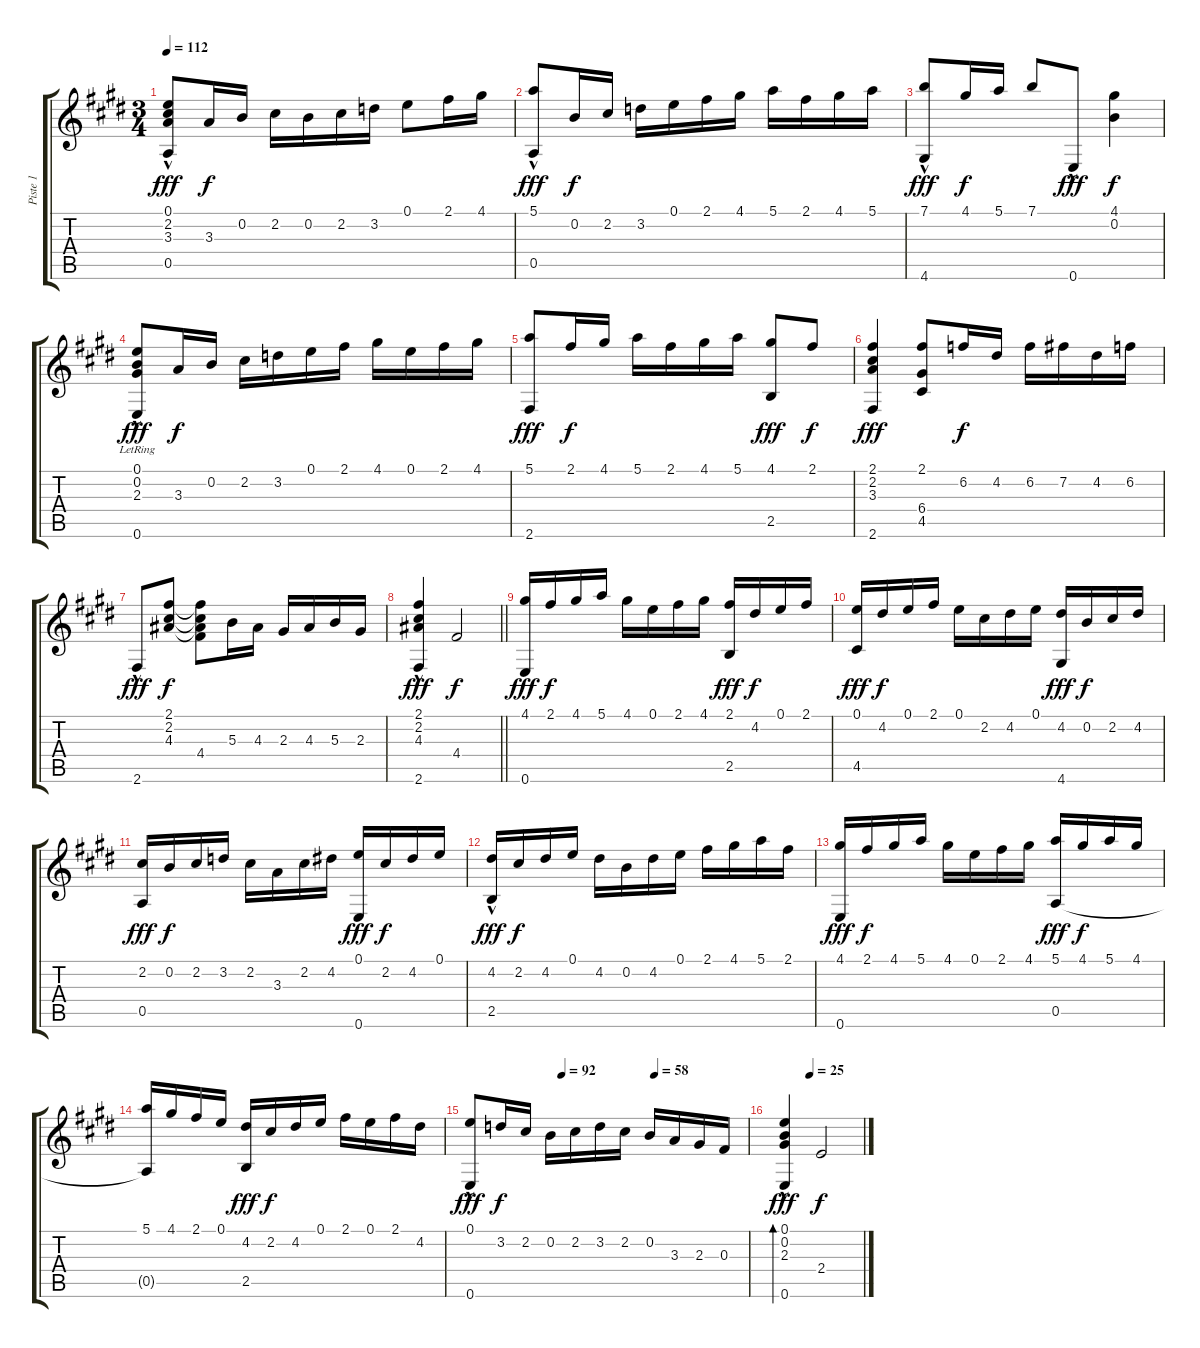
\track ("Piste 1" "Piste 1") {instrument acousticguitarnylon}
\staff {score tabs}
\tuning (E4 B3 Gb3 D3 A2 E2) {hide}
\ts (3 4)
\tempo 112
\clef g2
\ks e
(0.1 2.2 3.3 0.5{hac}).8{dy fff} 3.3.16{dy f} 0.2.16 2.2.16 0.2.16 2.2.16 3.2.16 0.1.8 2.1.16 4.1.16 |
(5.1 0.5{hac}).8{dy fff} 0.2.16{dy f} 2.2.16 3.2.16 0.1.16 2.1.16 4.1.16 5.1.16 2.1.16 4.1.16 5.1.16 |
(7.1 4.6{hac}).8{dy fff} 4.1.16{dy f} 5.1.16 7.1.8 0.6{hac}.8{dy fff} (4.1 0.2).4{dy f} |
(0.1{lr} 0.2 2.3 0.6{hac}).8{dy fff} 3.3.16{dy f} 0.2.16 2.2.16 3.2.16 0.1.16 2.1.16 4.1.16 0.1.16 2.1.16 4.1.16 |
(5.1 2.6).8{dy fff} 2.1.16{dy f} 4.1.16 5.1.16 2.1.16 4.1.16 5.1.16 (4.1 2.5).8{dy fff} 2.1.8{dy f} |
(2.1 2.2 3.3 2.6).4{dy fff} (2.1 6.4 4.5).8 6.2.16{dy f} 4.2.16 6.2.16 7.2.16 4.2.16 6.2.16 |
2.6{hac}.8{dy fff} (2.1 2.2 4.3).8{dy f} (2.1{t} 2.2{t} 4.3{t} 4.4).8 5.3.16 4.3.16 2.3.16 4.3.16 5.3.16 2.3.16 |
\barLineRight lightlight
(2.1{hac} 2.2{hac} 4.3{hac} 2.6{hac}).4{dy fff} 4.4.2{dy f} |
(4.1 0.6).16{dy fff} 2.1.16{dy f} 4.1.16 5.1.16 4.1.16 0.1.16 2.1.16 4.1.16 (2.1 2.5).16{dy fff} 4.2.16{dy f} 0.1.16 2.1.16 |
(0.1 4.5).16{dy fff} 4.2.16{dy f} 0.1.16 2.1.16 0.1.16 2.2.16 4.2.16 0.1.16 (4.2 4.6).16{dy fff} 0.2.16{dy f} 2.2.16 4.2.16 |
(2.2 0.5).16{dy fff} 0.2.16{dy f} 2.2.16 3.2.16 2.2.16 3.3.16 2.2.16 4.2.16 (0.1 0.6).16{dy fff} 2.2.16{dy f} 4.2.16 0.1.16 |
(4.2 2.5{hac}).16{dy fff} 2.2.16{dy f} 4.2.16 0.1.16 4.2.16 0.2.16 4.2.16 0.1.16 2.1.16 4.1.16 5.1.16 2.1.16 |
(4.1 0.6).16{dy fff} 2.1.16{dy f} 4.1.16 5.1.16 4.1.16 0.1.16 2.1.16 4.1.16 (5.1 0.5).16{dy fff} 4.1.16{dy f} 5.1.16 4.1.16 |
(5.1 0.5{t}).16 4.1.16 2.1.16 0.1.16 (4.2 2.5).16{dy fff} 2.2.16{dy f} 4.2.16 0.1.16 2.1.16 0.1.16 2.1.16 4.2.16 |
\tempo (92 0.3333333333333333)
\tempo (58 0.6666666666666666)
(0.1 0.6{hac}).8{dy fff} 3.2.16{dy f} 2.2.16 0.2.16 2.2.16 3.2.16 2.2.16 0.2.16 3.3.16 2.3.16 0.3.16 |
\tempo (25 0.3333333333333333)
(0.1{hac} 0.2{hac} 2.3{hac} 0.6{hac}).4{bd 480 dy fff} 2.4.2{dy f}
